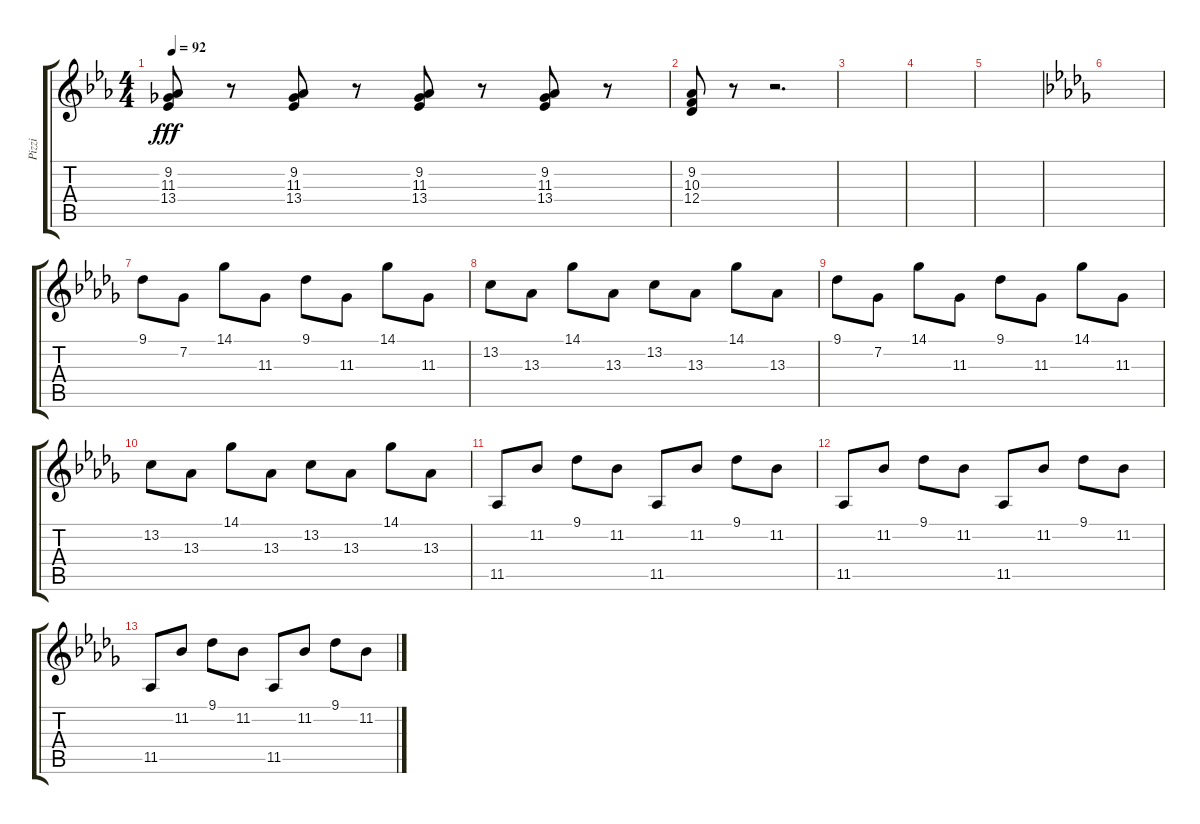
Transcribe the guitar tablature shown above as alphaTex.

\track ("Pizzi" "Pizzi") {instrument pizzicatostrings}
\staff {score tabs}
\tuning (E4 B3 G3 D3 A2 E2) {hide}
\ts (4 4)
\tempo 92
\clef g2
\ks eb
(9.2 11.3 13.4).8{dy fff} r.8 (9.2 11.3 13.4).8 r.8 (9.2 11.3 13.4).8 r.8 (9.2 11.3 13.4).8 r.8 |
(9.2 10.3 12.4).8 r.8 r.2{d} |
|
|
|
\ks db
|
9.1.8 7.2.8 14.1.8 11.3.8 9.1.8 11.3.8 14.1.8 11.3.8 |
13.2.8 13.3.8 14.1.8 13.3.8 13.2.8 13.3.8 14.1.8 13.3.8 |
9.1.8 7.2.8 14.1.8 11.3.8 9.1.8 11.3.8 14.1.8 11.3.8 |
13.2.8 13.3.8 14.1.8 13.3.8 13.2.8 13.3.8 14.1.8 13.3.8 |
11.5.8 11.2.8 9.1.8 11.2.8 11.5.8 11.2.8 9.1.8 11.2.8 |
11.5.8 11.2.8 9.1.8 11.2.8 11.5.8 11.2.8 9.1.8 11.2.8 |
11.5.8 11.2.8 9.1.8 11.2.8 11.5.8 11.2.8 9.1.8 11.2.8
